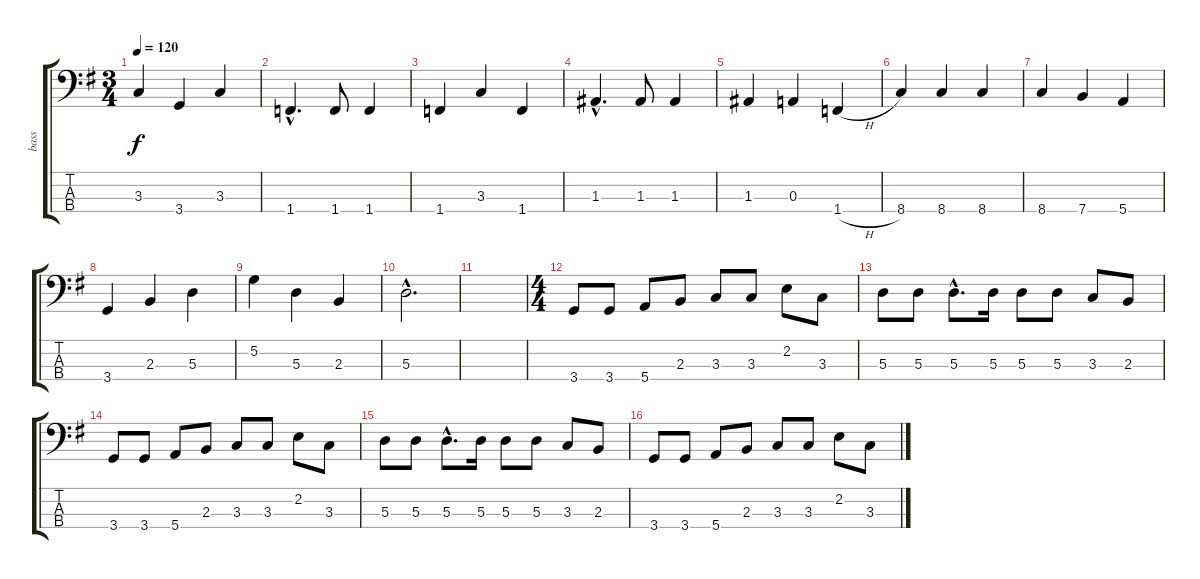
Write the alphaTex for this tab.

\track ("bass" "bass") {instrument electricbassfinger}
\staff {score tabs}
\tuning (G2 D2 A1 E1) {hide}
\ts (3 4)
\tempo 120
\clef f4
\ks g
3.3.4{dy f} 3.4.4 3.3.4 |
1.4{hac}.4{d} 1.4.8 1.4.4 |
1.4.4 3.3.4 1.4.4 |
1.3{hac}.4{d} 1.3.8 1.3.4 |
1.3.4 0.3.4 1.4{h}.4 |
8.4.4 8.4.4 8.4.4 |
8.4.4 7.4.4 5.4.4 |
3.4.4 2.3.4 5.3.4 |
5.2.4 5.3.4 2.3.4 |
5.3{hac}.2{d} |
|
\ts (4 4)
3.4.8 3.4.8 5.4.8 2.3.8 3.3.8 3.3.8 2.2.8 3.3.8 |
5.3.8 5.3.8 5.3{hac}.8{d} 5.3.16 5.3.8 5.3.8 3.3.8 2.3.8 |
3.4.8 3.4.8 5.4.8 2.3.8 3.3.8 3.3.8 2.2.8 3.3.8 |
5.3.8 5.3.8 5.3{hac}.8{d} 5.3.16 5.3.8 5.3.8 3.3.8 2.3.8 |
3.4.8 3.4.8 5.4.8 2.3.8 3.3.8 3.3.8 2.2.8 3.3.8
